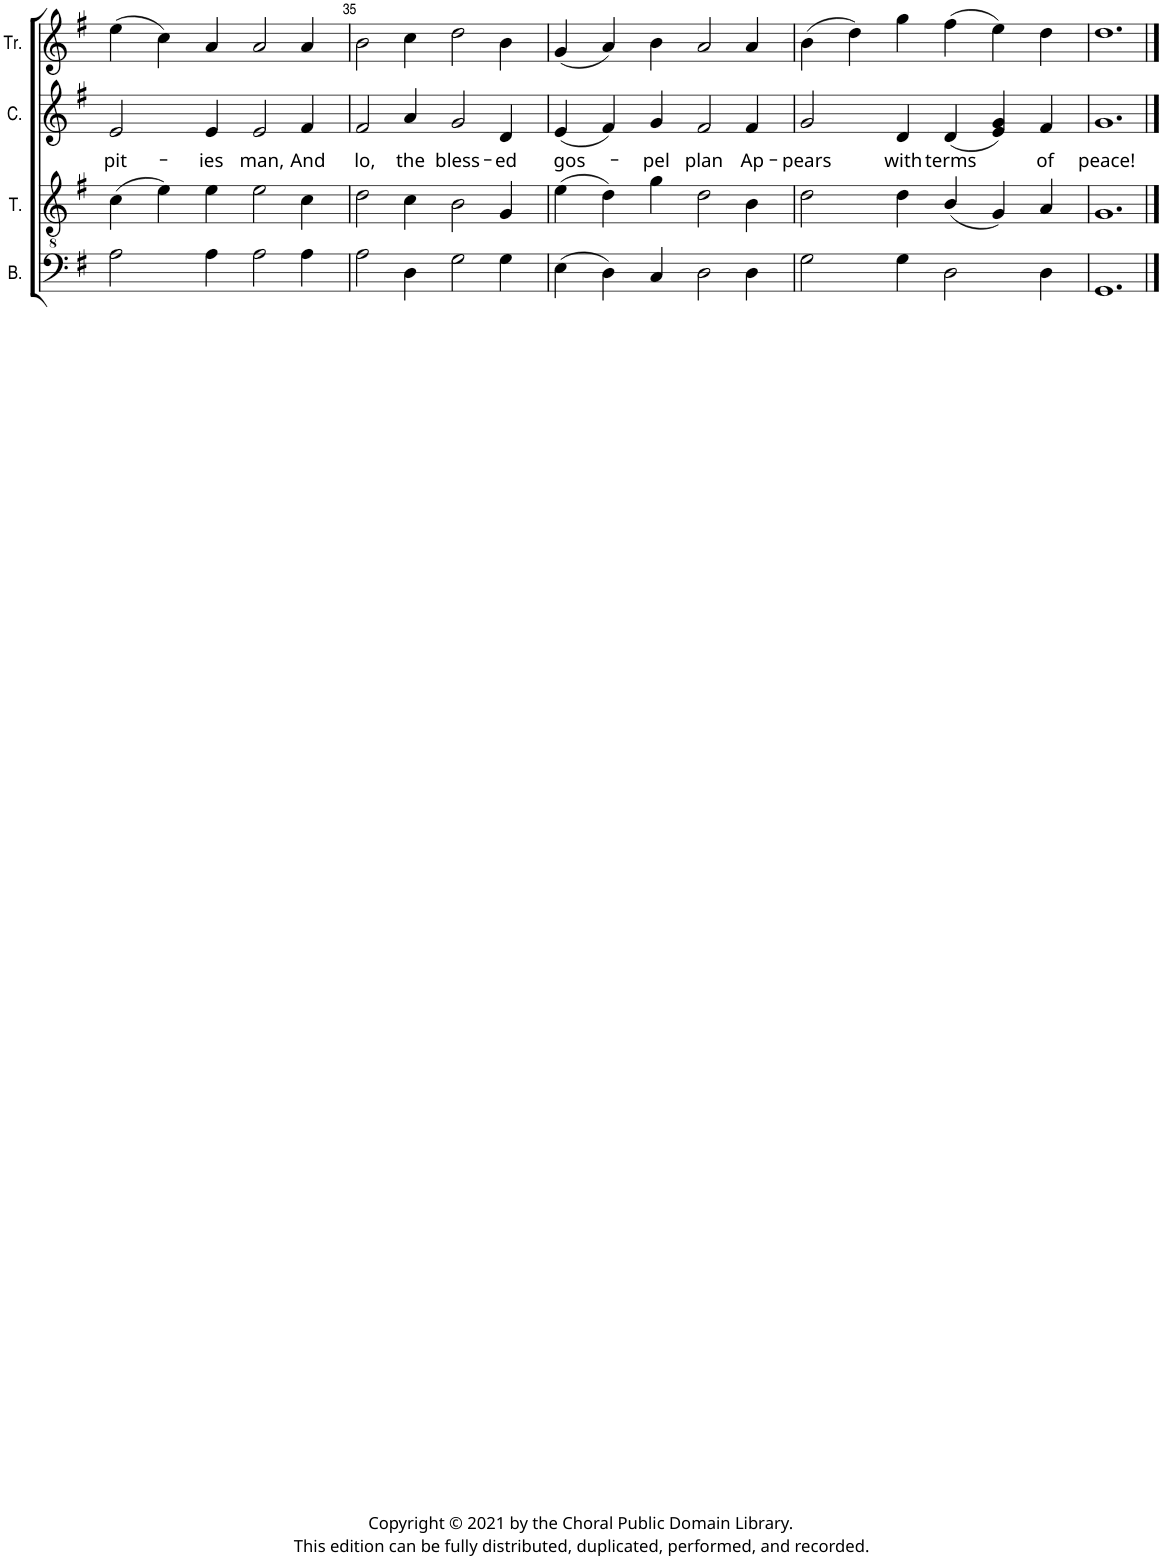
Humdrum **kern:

**kern	**kern	**kern	**text	**kern
*part4	*part3	*part2	*part2	*part1
*staff4	*staff3	*staff2	*staff2	*staff1
*I"Bass	*I"Tenor	*I"Counter	*	*I"Treble
*I'B.	*I'T.	*I'C.	*	*I'Tr.
!!LO:PB:g=z
*clefF4	*clefGv2	*clefG2	*	*clefG2
*k[f#]	*k[f#]	*k[f#]	*	*k[f#]
*M6/4	*M6/4	*M6/4	*	*M6/4
=34	=34	=34	=34	=34
!	!	!	!LO:LY:b	!
2A\	(4c\	2e/	pit-	(4ee\
.	4e\)	.	.	4cc\)
!	!	!	!LO:LY:b	!
4A\	4e\	4e/	-ies	4a/
!	!	!	!LO:LY:b	!
2A\	2e\	2e/	man,	2a/
!	!	!	!LO:LY:b	!
4A\	4c\	4f#/	And	4a/
=35	=35	=35	=35	=35
!	!	!	!LO:LY:b	!
2A\	2d\	2f#/	lo,	2b\
!	!	!	!LO:LY:b	!
4D\	4c\	4a/	the	4cc\
!	!	!	!LO:LY:b	!
2G\	2B\	2g/	bless-	2dd\
!	!	!	!LO:LY:b	!
4G\	4G/	4d/	-ed	4b\
=36	=36	=36	=36	=36
!	!	!	!LO:LY:b	!
(4E\	(4e\	(4e/	gos-	(4g/
4D\)	4d\)	4f#/)	.	4a/)
!	!	!	!LO:LY:b	!
4C/	4g\	4g/	-pel	4b\
!	!	!	!LO:LY:b	!
2D\	2d\	2f#/	plan	2a/
!	!	!	!LO:LY:b	!
4D\	4B\	4f#/	Ap-	4a/
=37	=37	=37	=37	=37
!	!	!	!LO:LY:b	!
2G\	2d\	2g/	-pears	(4b\
.	.	.	.	4dd\)
!	!	!	!LO:LY:b	!
4G\	4d\	4d/	with	4gg\
!	!	!	!LO:LY:b	!
2D\	(4B/	(4d/	terms	(4ff#\
.	4G/)	4e/ 4g/)	.	4ee\)
!	!	!	!LO:LY:b	!
4D\	4A/	4f#/	of	4dd\
=38	=38	=38	=38	=38
!	!	!	!LO:LY:b	!
1.GG	1.G	1.g	peace!	1.dd
==	==	==	==	==
*-	*-	*-	*-	*-
